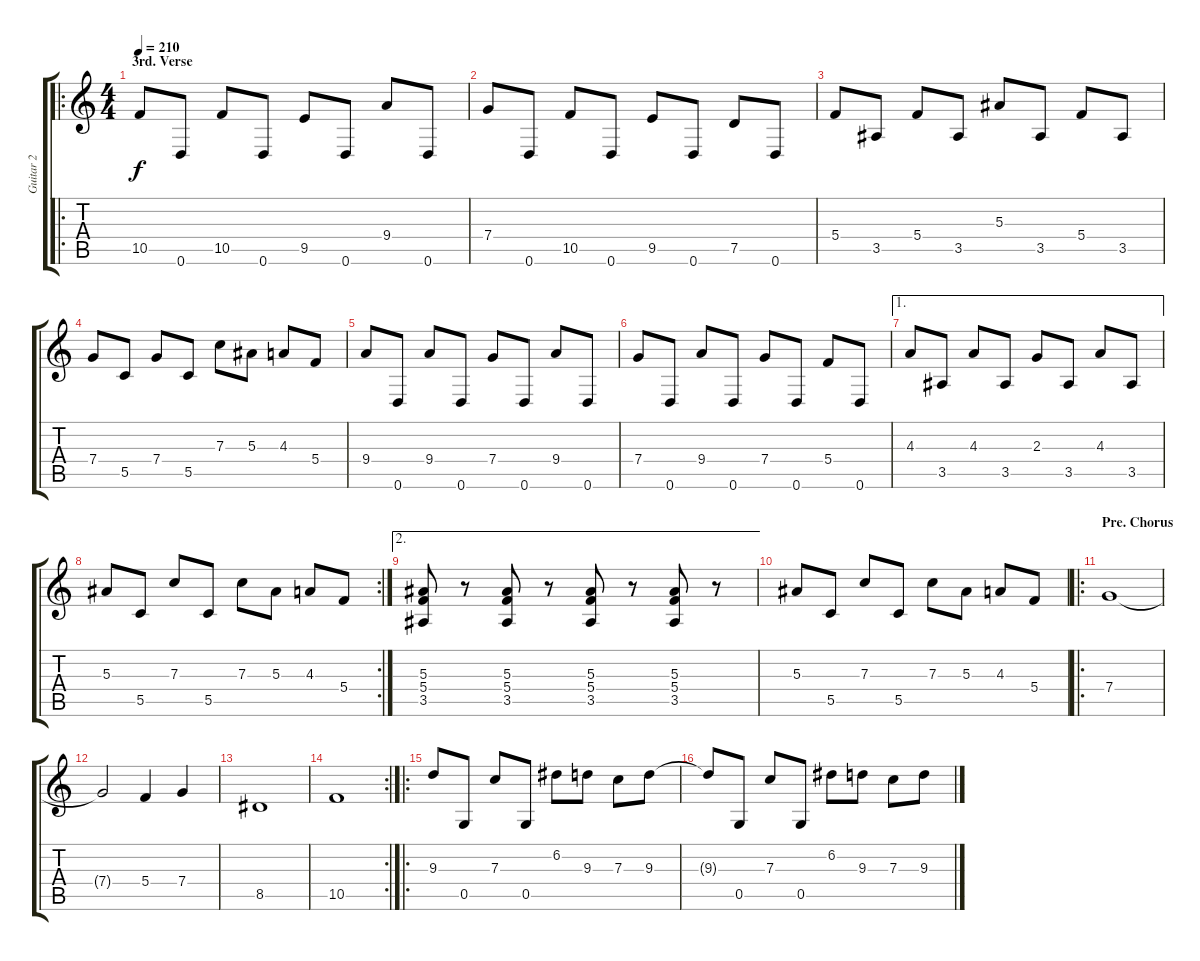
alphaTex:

\track ("Guitar 2" "Guitar 2") {instrument overdrivenguitar}
\staff {score tabs}
\tuning (D4 A3 F3 C3 G2 D2) {hide}
\ro
\ts (4 4)
\section ("" "3rd. Verse")
\tempo 210
\clef g2
\ks c
10.5.8{dy f} 0.6.8 10.5.8 0.6.8 9.5.8 0.6.8 9.4.8 0.6.8 |
7.4.8 0.6.8 10.5.8 0.6.8 9.5.8 0.6.8 7.5.8 0.6.8 |
5.4.8 3.5.8 5.4.8 3.5.8 5.3.8 3.5.8 5.4.8 3.5.8 |
7.4.8 5.5.8 7.4.8 5.5.8 7.3.8 5.3.8 4.3.8 5.4.8 |
9.4.8 0.6.8 9.4.8 0.6.8 7.4.8 0.6.8 9.4.8 0.6.8 |
7.4.8 0.6.8 9.4.8 0.6.8 7.4.8 0.6.8 5.4.8 0.6.8 |
\ae 1
4.3.8 3.5.8 4.3.8 3.5.8 2.3.8 3.5.8 4.3.8 3.5.8 |
\rc 2
5.3.8 5.5.8 7.3.8 5.5.8 7.3.8 5.3.8 4.3.8 5.4.8 |
\ae 2
(5.3 5.4 3.5).8 r.8 (5.3 5.4 3.5).8 r.8 (5.3 5.4 3.5).8 r.8 (5.3 5.4 3.5).8 r.8 |
5.3.8 5.5.8 7.3.8 5.5.8 7.3.8 5.3.8 4.3.8 5.4.8 |
\ro
\section ("" "Pre. Chorus")
7.4.1 |
7.4{t}.2 5.4.4 7.4.4 |
8.5.1 |
\rc 2
10.5.1 |
\ro
9.3.8 0.5.8 7.3.8 0.5.8 6.2.8 9.3.8 7.3.8 9.3.8 |
9.3{t}.8 0.5.8 7.3.8 0.5.8 6.2.8 9.3.8 7.3.8 9.3.8
